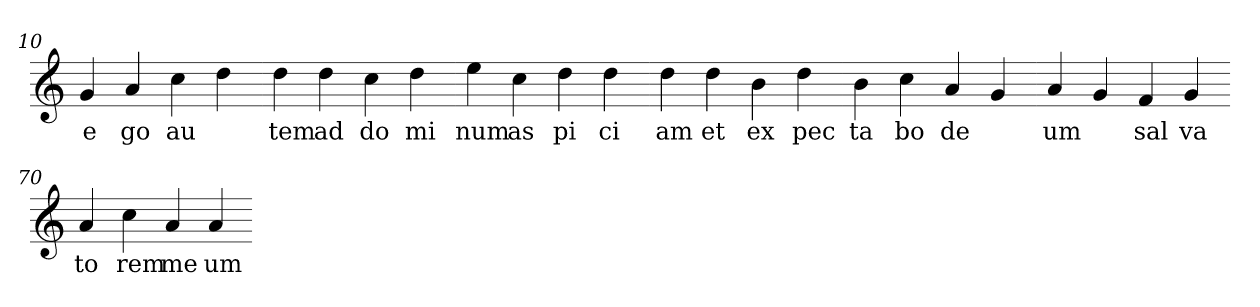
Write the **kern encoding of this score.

**kern	**text
*part1	*part1
*staff1	*staff1
*clefG2	*
=10.	=10.
4g	e
4a	go
4cc	au
4dd	.
=20.-	=20.-
4dd	tem
4dd	ad
4cc	do
4dd	mi
=30.-	=30.-
4ee	num
4cc	as
4dd	pi
4dd	ci
=40.-	=40.-
4dd	am
4dd	et
4b	ex
4dd	pec
=50.-	=50.-
4b	ta
4cc	bo
4a	de
4g	.
=60.-	=60.-
4a	um
4g	.
4f	sal
4g	va
=70.-	=70.-
4a	to
4cc	rem
4a	me
4a	um
=-	=-
*-	*-
